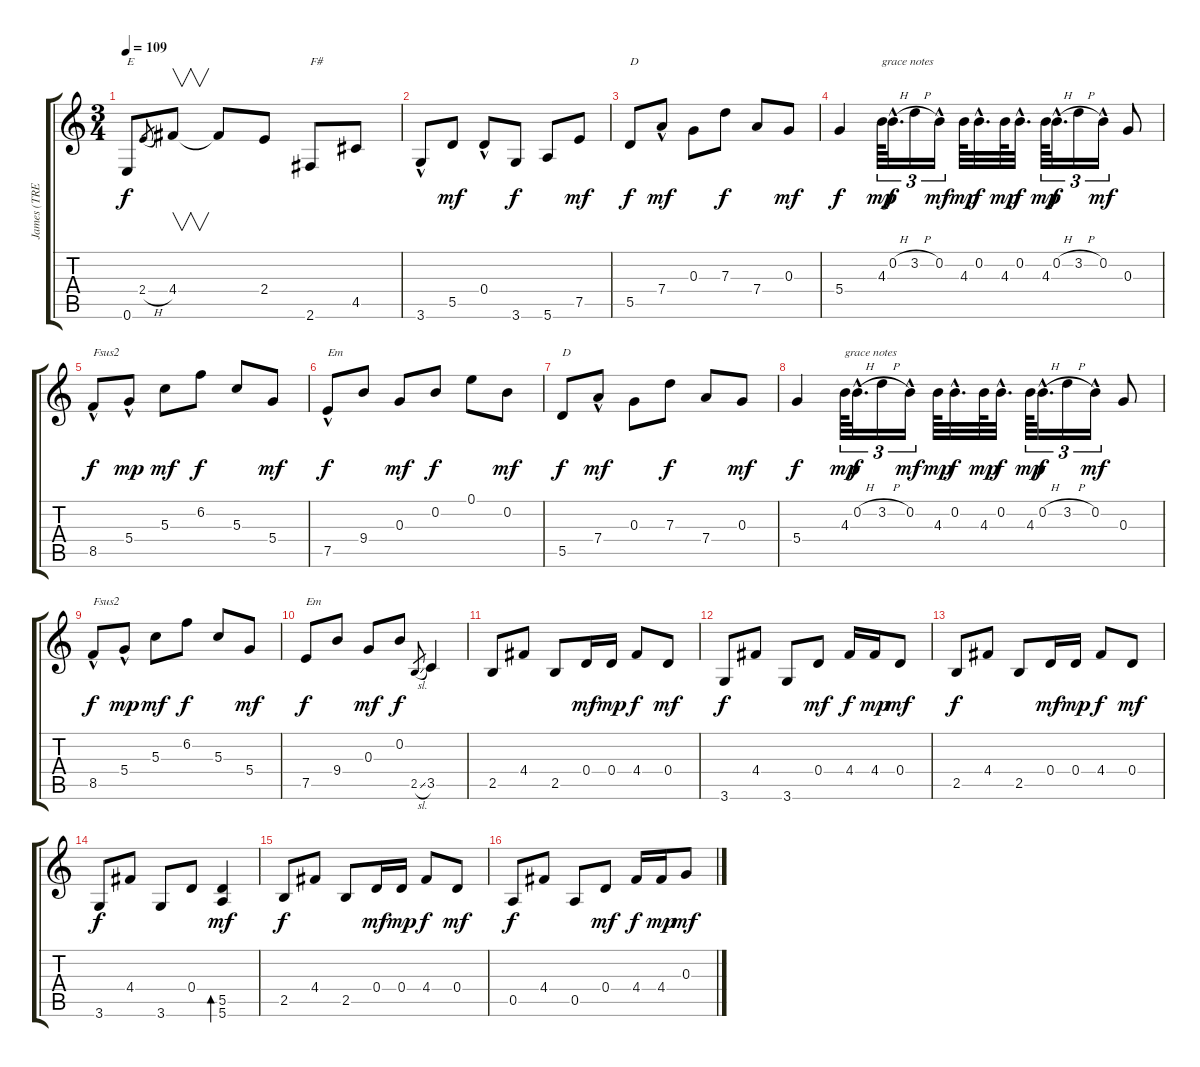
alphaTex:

\track ("James (TREBBLE)" "James (TRE") {instrument electricguitarclean}
\staff {score tabs}
\tuning (E4 B3 G3 D3 A2 E2) {hide}
\ts (3 4)
\tempo 109
\clef g2
\ks c
0.6.8{txt "E" dy f} 2.4{h}.8{gr} 4.4.8{v} 4.4{t}.8 2.4.8 2.6.8{txt "F#"} 4.5.8 |
3.6{hac}.8 5.5.8{dy mf} 0.4{hac}.8 3.6.8{dy f} 5.6.8 7.5.8{dy mf} |
5.5.8{txt "D" dy f} 7.4{hac}.8{dy mf} 0.3.8 7.3.8{dy f} 7.4.8 0.3.8{dy mf} |
5.4.4{dy f} 4.3.64{tu (3 2) txt "grace notes" dy mp} 0.2{h hac}.32{d tu (3 2) dy f} 3.2{h}.16{tu (3 2)} 0.2{hac}.16{tu (3 2) dy mf} 4.3.64{dy mp} 0.2{hac}.32{d dy f} 4.3.64{dy mp} 0.2{hac}.32{d dy f} 4.3.64{tu (3 2) dy mp} 0.2{h hac}.32{d tu (3 2) dy f} 3.2{h}.16{tu (3 2)} 0.2{hac}.16{tu (3 2) dy mf} 0.3.8 |
8.5{hac}.8{txt "Fsus2" dy f} 5.4{hac}.8{dy mp} 5.3.8{dy mf} 6.2.8{dy f} 5.3.8 5.4.8{dy mf} |
7.5{hac}.8{txt "Em" dy f} 9.4.8 0.3.8{dy mf} 0.2.8{dy f} 0.1.8 0.2.8{dy mf} |
5.5.8{txt "D" dy f} 7.4{hac}.8{dy mf} 0.3.8 7.3.8{dy f} 7.4.8 0.3.8{dy mf} |
5.4.4{dy f} 4.3.64{tu (3 2) txt "grace notes" dy mp} 0.2{h hac}.32{d tu (3 2) dy f} 3.2{h}.16{tu (3 2)} 0.2{hac}.16{tu (3 2) dy mf} 4.3.64{dy mp} 0.2{hac}.32{d dy f} 4.3.64{dy mp} 0.2{hac}.32{d dy f} 4.3.64{tu (3 2) dy mp} 0.2{h hac}.32{d tu (3 2) dy f} 3.2{h}.16{tu (3 2)} 0.2{hac}.16{tu (3 2) dy mf} 0.3.8 |
8.5{hac}.8{txt "Fsus2" dy f} 5.4{hac}.8{dy mp} 5.3.8{dy mf} 6.2.8{dy f} 5.3.8 5.4.8{dy mf} |
7.5.8{txt "Em" dy f} 9.4.8 0.3.8{dy mf} 0.2.8{dy f} 2.5{sl}.8{gr} 3.5.4 |
2.5.8 4.4.8 2.5.8 0.4.16{dy mf} 0.4.16{dy mp} 4.4.8{dy f} 0.4.8{dy mf} |
3.6.8{dy f} 4.4.8 3.6.8 0.4.8{dy mf} 4.4.16{dy f} 4.4.16{dy mp} 0.4.8{dy mf} |
2.5.8{dy f} 4.4.8 2.5.8 0.4.16{dy mf} 0.4.16{dy mp} 4.4.8{dy f} 0.4.8{dy mf} |
3.6.8{dy f} 4.4.8 3.6.8 0.4.8 (5.5 5.6).4{bd 240 dy mf} |
2.5.8{dy f} 4.4.8 2.5.8 0.4.16{dy mf} 0.4.16{dy mp} 4.4.8{dy f} 0.4.8{dy mf} |
0.5.8{dy f} 4.4.8 0.5.8 0.4.8{dy mf} 4.4.16{dy f} 4.4.16{dy mp} 0.3.8{dy mf}
